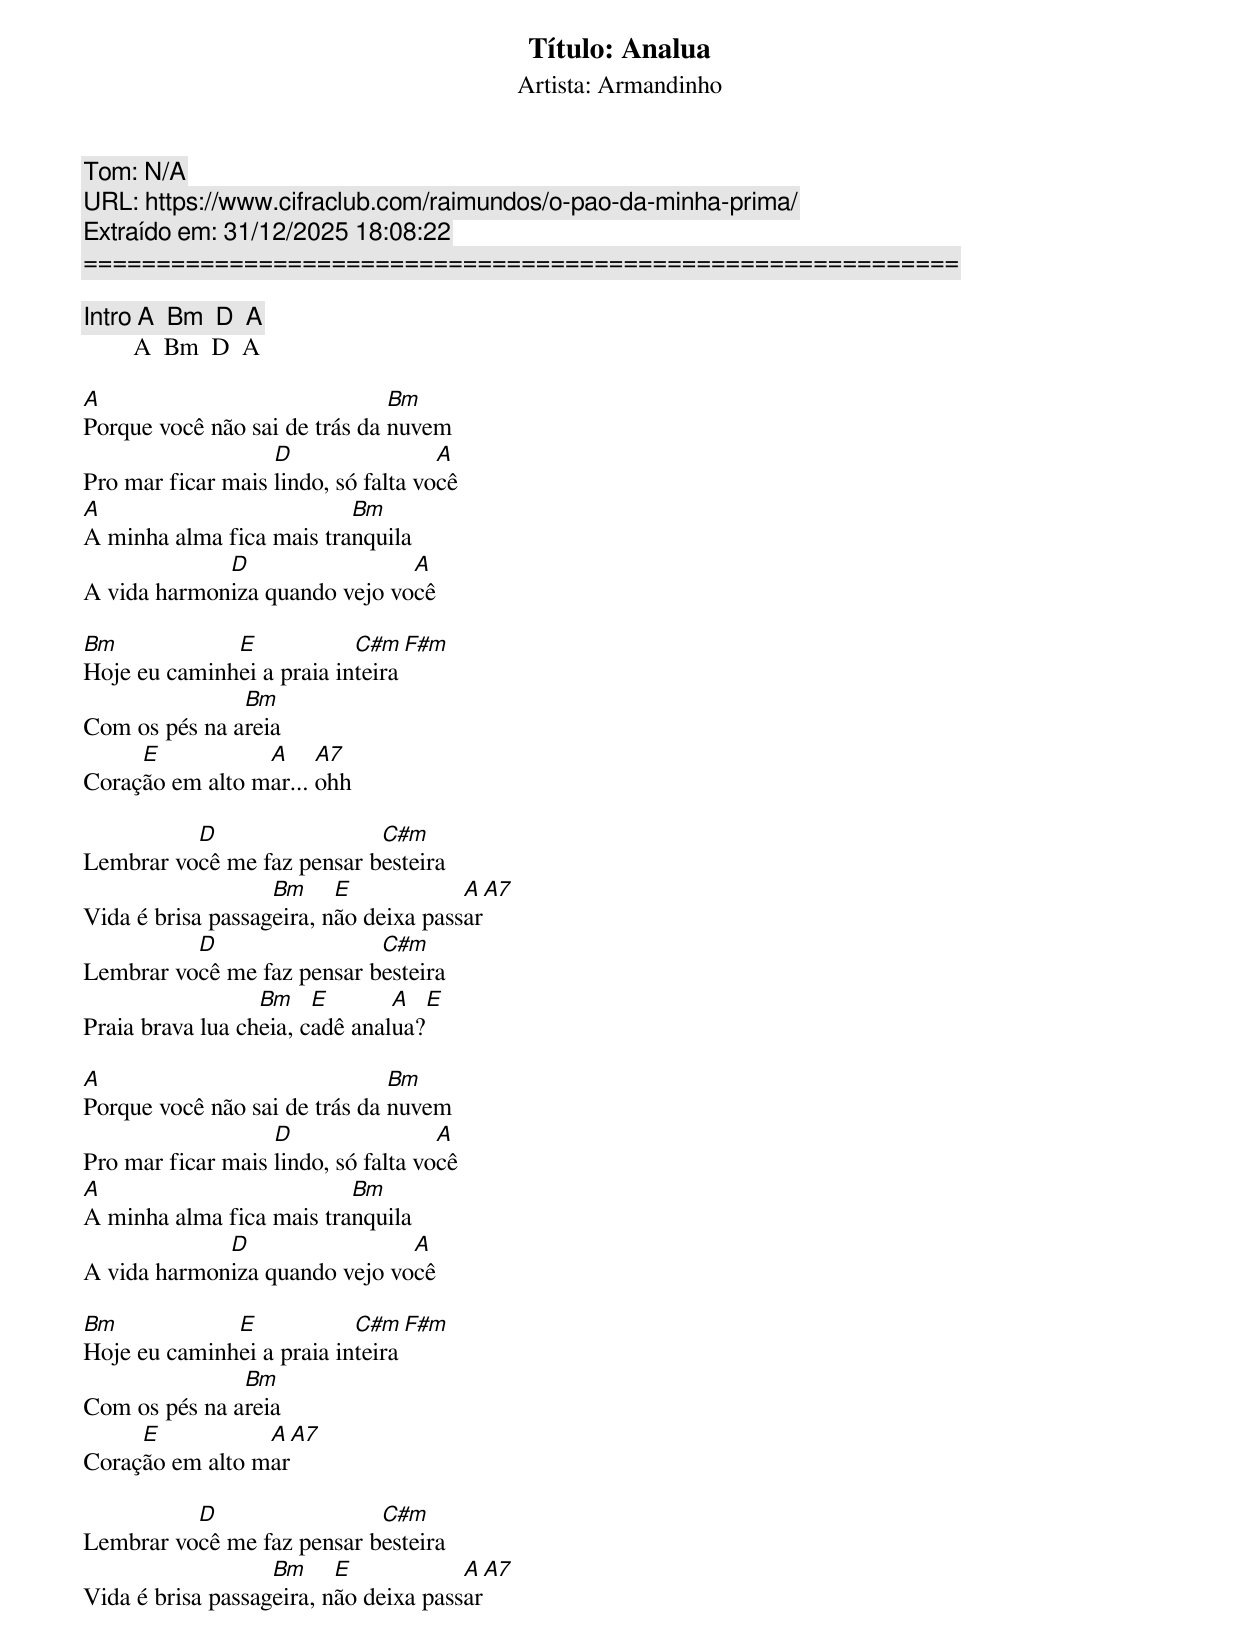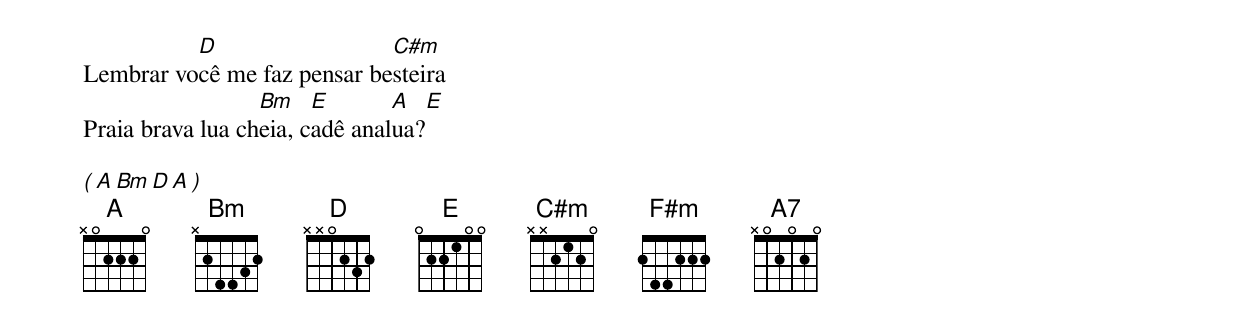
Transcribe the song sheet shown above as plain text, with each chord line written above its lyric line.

Título: Analua
Artista: Armandinho
Tom: N/A
URL: https://www.cifraclub.com/raimundos/o-pao-da-minha-prima/
Extraído em: 31/12/2025 18:08:22
============================================================

[Intro] A  Bm  D  A
        A  Bm  D  A

A                              Bm
Porque você não sai de trás da nuvem
                   D                 A
Pro mar ficar mais lindo, só falta você
A                         Bm
A minha alma fica mais tranquila
             D                 A
A vida harmoniza quando vejo você

Bm            E            C#m   F#m
Hoje eu caminhei a praia inteira
               Bm
Com os pés na areia
     E           A     A7
Coração em alto mar... ohh

          D                 C#m
Lembrar você me faz pensar besteira
                   Bm     E            A    A7
Vida é brisa passageira, não deixa passar
          D                 C#m
Lembrar você me faz pensar besteira
                  Bm    E       A   E
Praia brava lua cheia, cadê analua?

A                              Bm
Porque você não sai de trás da nuvem
                   D                 A
Pro mar ficar mais lindo, só falta você
A                         Bm
A minha alma fica mais tranquila
             D                 A
A vida harmoniza quando vejo você

Bm            E            C#m   F#m
Hoje eu caminhei a praia inteira
               Bm
Com os pés na areia
     E           A  A7
Coração em alto mar

          D                 C#m
Lembrar você me faz pensar besteira
                   Bm     E            A  A7
Vida é brisa passageira, não deixa passar
          D                  C#m
Lembrar você me faz pensar besteira
                  Bm    E       A   E
Praia brava lua cheia, cadê analua?

( A  Bm  D  A )
